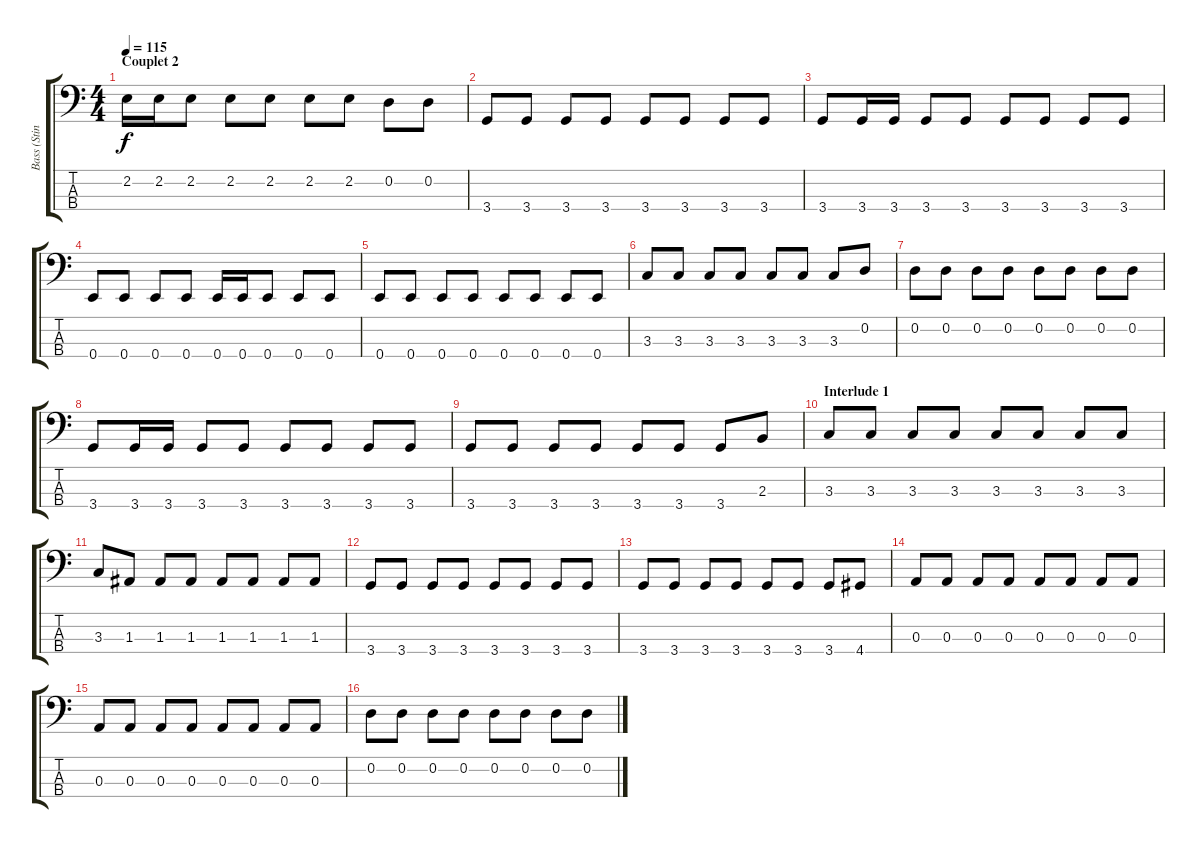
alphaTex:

\track ("Bass (Sting)" "Bass (Stin") {instrument fretlessbass}
\staff {score tabs}
\tuning (G2 D2 A1 E1) {hide}
\ts (4 4)
\section ("" "Couplet 2")
\tempo 115
\clef f4
\ks c
2.2.16{dy f} 2.2.16 2.2.8 2.2.8 2.2.8 2.2.8 2.2.8 0.2.8 0.2.8 |
3.4.8 3.4.8 3.4.8 3.4.8 3.4.8 3.4.8 3.4.8 3.4.8 |
3.4.8 3.4.16 3.4.16 3.4.8 3.4.8 3.4.8 3.4.8 3.4.8 3.4.8 |
0.4.8 0.4.8 0.4.8 0.4.8 0.4.16 0.4.16 0.4.8 0.4.8 0.4.8 |
0.4.8 0.4.8 0.4.8 0.4.8 0.4.8 0.4.8 0.4.8 0.4.8 |
3.3.8 3.3.8 3.3.8 3.3.8 3.3.8 3.3.8 3.3.8 0.2.8 |
0.2.8 0.2.8 0.2.8 0.2.8 0.2.8 0.2.8 0.2.8 0.2.8 |
3.4.8 3.4.16 3.4.16 3.4.8 3.4.8 3.4.8 3.4.8 3.4.8 3.4.8 |
3.4.8 3.4.8 3.4.8 3.4.8 3.4.8 3.4.8 3.4.8 2.3.8 |
\section ("" "Interlude 1")
3.3.8 3.3.8 3.3.8 3.3.8 3.3.8 3.3.8 3.3.8 3.3.8 |
3.3.8 1.3.8 1.3.8 1.3.8 1.3.8 1.3.8 1.3.8 1.3.8 |
3.4.8 3.4.8 3.4.8 3.4.8 3.4.8 3.4.8 3.4.8 3.4.8 |
3.4.8 3.4.8 3.4.8 3.4.8 3.4.8 3.4.8 3.4.8 4.4.8 |
0.3.8 0.3.8 0.3.8 0.3.8 0.3.8 0.3.8 0.3.8 0.3.8 |
0.3.8 0.3.8 0.3.8 0.3.8 0.3.8 0.3.8 0.3.8 0.3.8 |
0.2.8 0.2.8 0.2.8 0.2.8 0.2.8 0.2.8 0.2.8 0.2.8
